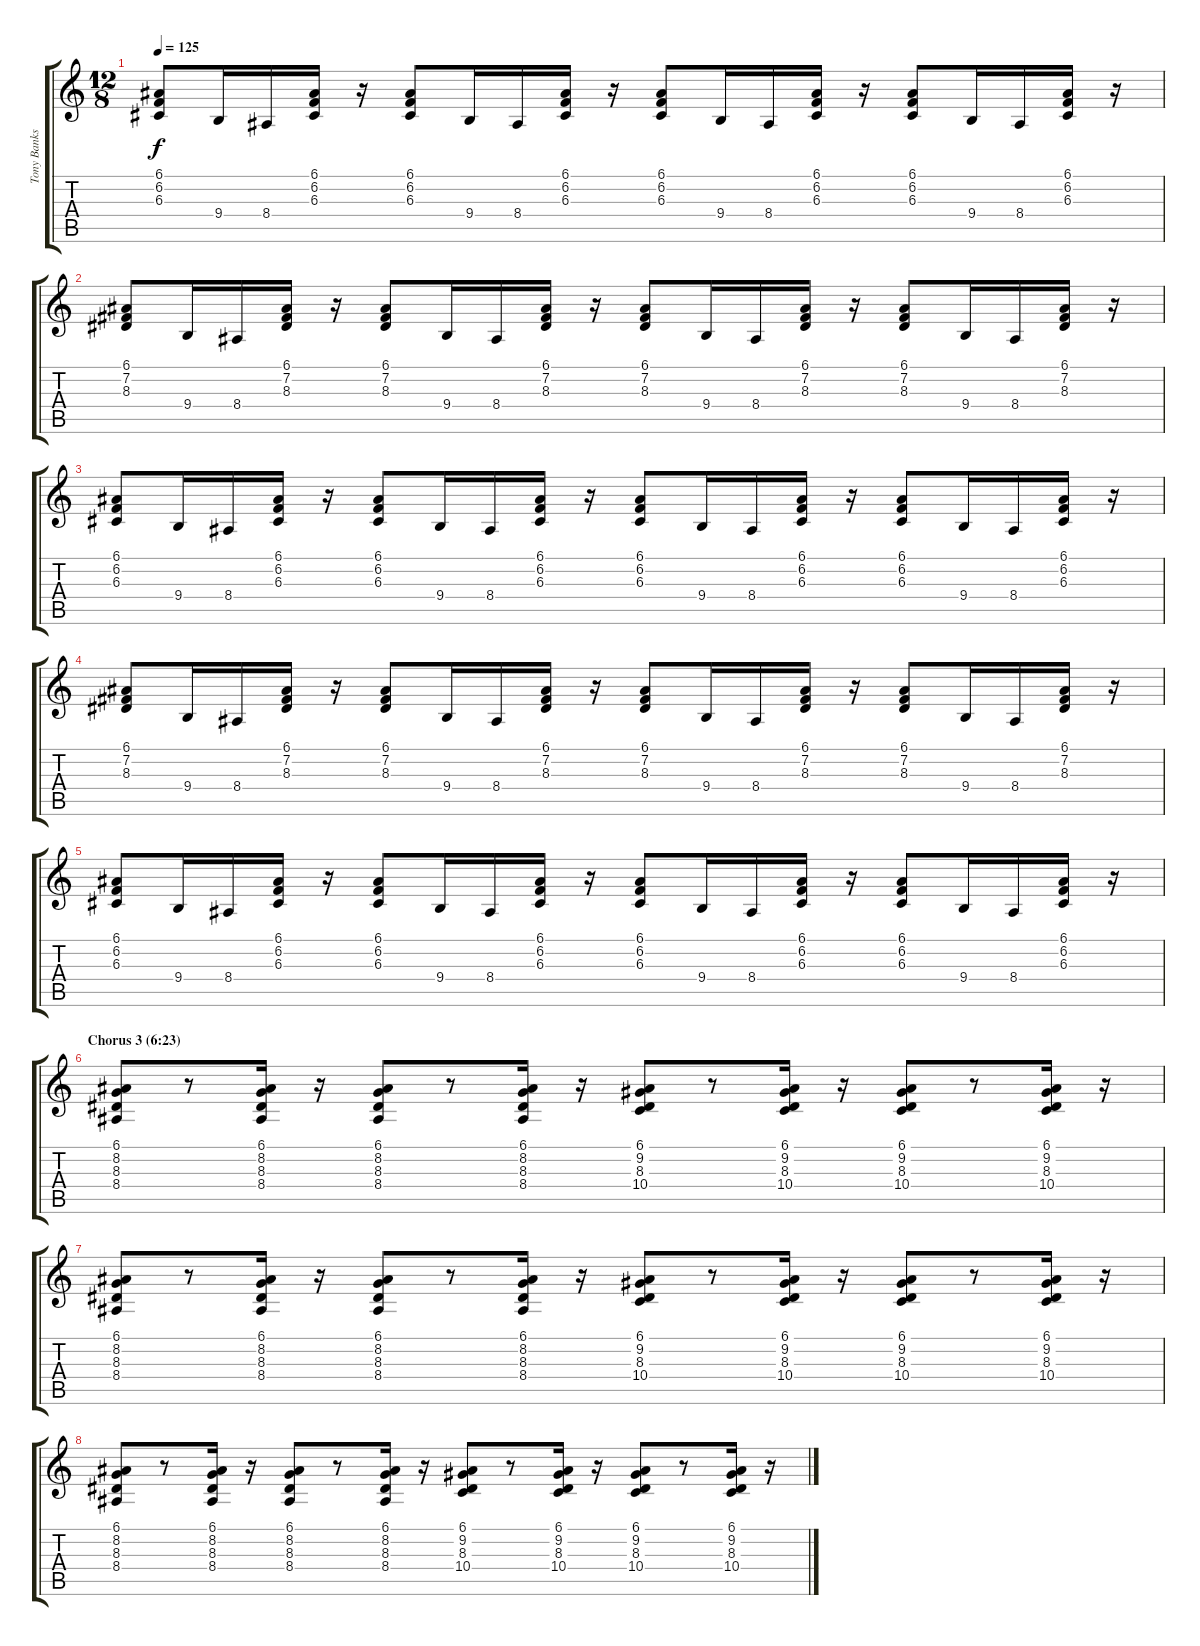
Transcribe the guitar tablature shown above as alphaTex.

\track ("Tony Banks (organ)" "Tony Banks") {instrument drawbarorgan}
\staff {score tabs}
\tuning (E4 B3 G3 D3 A2 E2) {hide}
\ts (12 8)
\tempo 125
\clef g2
\ks c
(6.1 6.2 6.3).8{dy f} 9.4.16 8.4.16 (6.1 6.2 6.3).16 r.16 (6.1 6.2 6.3).8 9.4.16 8.4.16 (6.1 6.2 6.3).16 r.16 (6.1 6.2 6.3).8 9.4.16 8.4.16 (6.1 6.2 6.3).16 r.16 (6.1 6.2 6.3).8 9.4.16 8.4.16 (6.1 6.2 6.3).16 r.16 |
(6.1 7.2 8.3).8 9.4.16 8.4.16 (6.1 7.2 8.3).16 r.16 (6.1 7.2 8.3).8 9.4.16 8.4.16 (6.1 7.2 8.3).16 r.16 (6.1 7.2 8.3).8 9.4.16 8.4.16 (6.1 7.2 8.3).16 r.16 (6.1 7.2 8.3).8 9.4.16 8.4.16 (6.1 7.2 8.3).16 r.16 |
(6.1 6.2 6.3).8 9.4.16 8.4.16 (6.1 6.2 6.3).16 r.16 (6.1 6.2 6.3).8 9.4.16 8.4.16 (6.1 6.2 6.3).16 r.16 (6.1 6.2 6.3).8 9.4.16 8.4.16 (6.1 6.2 6.3).16 r.16 (6.1 6.2 6.3).8 9.4.16 8.4.16 (6.1 6.2 6.3).16 r.16 |
(6.1 7.2 8.3).8 9.4.16 8.4.16 (6.1 7.2 8.3).16 r.16 (6.1 7.2 8.3).8 9.4.16 8.4.16 (6.1 7.2 8.3).16 r.16 (6.1 7.2 8.3).8 9.4.16 8.4.16 (6.1 7.2 8.3).16 r.16 (6.1 7.2 8.3).8 9.4.16 8.4.16 (6.1 7.2 8.3).16 r.16 |
(6.1 6.2 6.3).8 9.4.16 8.4.16 (6.1 6.2 6.3).16 r.16 (6.1 6.2 6.3).8 9.4.16 8.4.16 (6.1 6.2 6.3).16 r.16 (6.1 6.2 6.3).8 9.4.16 8.4.16 (6.1 6.2 6.3).16 r.16 (6.1 6.2 6.3).8 9.4.16 8.4.16 (6.1 6.2 6.3).16 r.16 |
\section ("" "Chorus 3 (6:23)")
(6.1 8.2 8.3 8.4).8 r.8 (6.1 8.2 8.3 8.4).16 r.16 (6.1 8.2 8.3 8.4).8 r.8 (6.1 8.2 8.3 8.4).16 r.16 (6.1 9.2 8.3 10.4).8 r.8 (6.1 9.2 8.3 10.4).16 r.16 (6.1 9.2 8.3 10.4).8 r.8 (6.1 9.2 8.3 10.4).16 r.16 |
(6.1 8.2 8.3 8.4).8 r.8 (6.1 8.2 8.3 8.4).16 r.16 (6.1 8.2 8.3 8.4).8 r.8 (6.1 8.2 8.3 8.4).16 r.16 (6.1 9.2 8.3 10.4).8 r.8 (6.1 9.2 8.3 10.4).16 r.16 (6.1 9.2 8.3 10.4).8 r.8 (6.1 9.2 8.3 10.4).16 r.16 |
(6.1 8.2 8.3 8.4).8 r.8 (6.1 8.2 8.3 8.4).16 r.16 (6.1 8.2 8.3 8.4).8 r.8 (6.1 8.2 8.3 8.4).16 r.16 (6.1 9.2 8.3 10.4).8 r.8 (6.1 9.2 8.3 10.4).16 r.16 (6.1 9.2 8.3 10.4).8 r.8 (6.1 9.2 8.3 10.4).16 r.16
